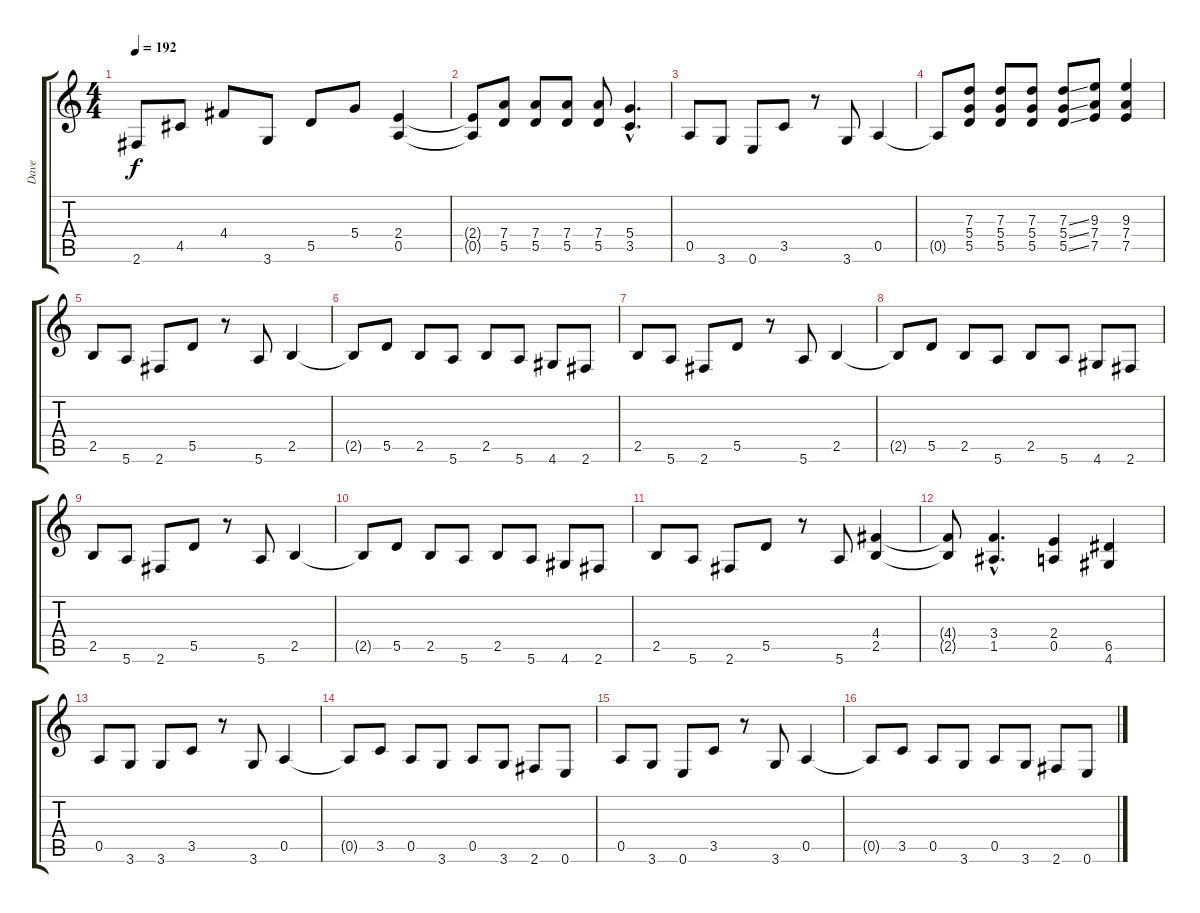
\track ("Dave" "Dave") {instrument distortionguitar}
\staff {score tabs}
\tuning (E4 B3 G3 D3 A2 E2) {hide}
\ts (4 4)
\tempo 192
\clef g2
\ks c
2.6.8{dy f} 4.5.8 4.4.8 3.6.8 5.5.8 5.4.8 (2.4 0.5).4 |
(2.4{t} 0.5{t}).8 (7.4 5.5).8 (7.4 5.5).8 (7.4 5.5).8 (7.4 5.5).8 (5.4{hac} 3.5{hac}).4{d} |
0.5.8 3.6.8 0.6.8 3.5.8 r.8 3.6.8 0.5.4 |
0.5{t}.8 (7.3 5.4 5.5).8 (7.3 5.4 5.5).8 (7.3 5.4 5.5).8 (7.3{ss} 5.4{ss} 5.5{ss}).8 (9.3 7.4 7.5).8 (9.3 7.4 7.5).4 |
2.5.8 5.6.8 2.6.8 5.5.8 r.8 5.6.8 2.5.4 |
2.5{t}.8 5.5.8 2.5.8 5.6.8 2.5.8 5.6.8 4.6.8 2.6.8 |
2.5.8 5.6.8 2.6.8 5.5.8 r.8 5.6.8 2.5.4 |
2.5{t}.8 5.5.8 2.5.8 5.6.8 2.5.8 5.6.8 4.6.8 2.6.8 |
2.5.8 5.6.8 2.6.8 5.5.8 r.8 5.6.8 2.5.4 |
2.5{t}.8 5.5.8 2.5.8 5.6.8 2.5.8 5.6.8 4.6.8 2.6.8 |
2.5.8 5.6.8 2.6.8 5.5.8 r.8 5.6.8 (4.4 2.5).4 |
(4.4{t} 2.5{t}).8 (3.4{hac} 1.5{hac}).4{d} (2.4 0.5).4 (6.5 4.6).4 |
0.5.8 3.6.8 3.6.8 3.5.8 r.8 3.6.8 0.5.4 |
0.5{t}.8 3.5.8 0.5.8 3.6.8 0.5.8 3.6.8 2.6.8 0.6.8 |
0.5.8 3.6.8 0.6.8 3.5.8 r.8 3.6.8 0.5.4 |
0.5{t}.8 3.5.8 0.5.8 3.6.8 0.5.8 3.6.8 2.6.8 0.6.8
